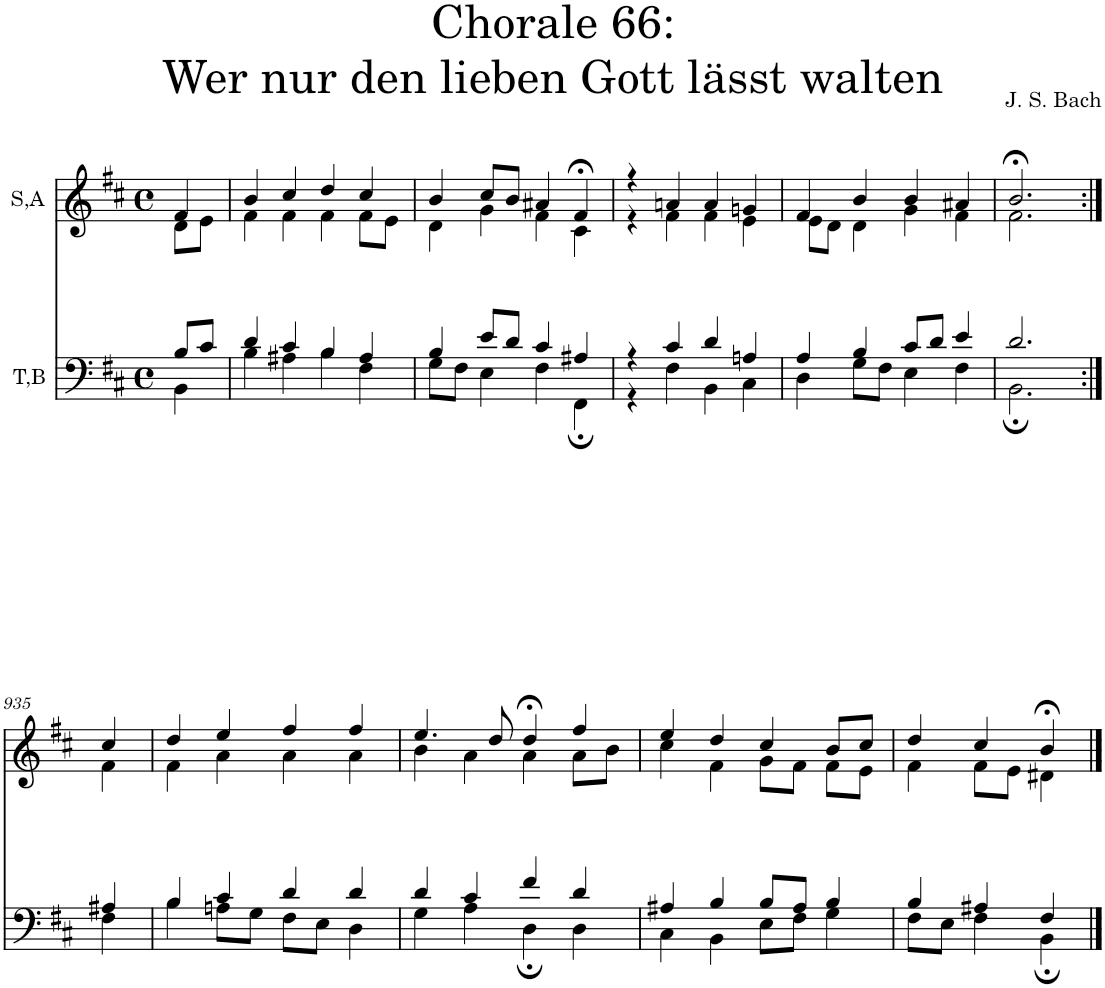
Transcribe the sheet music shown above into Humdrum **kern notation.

**kern	**kern
*part2	*part1
*staff2	*staff1
*I"T,B	*I"S,A
*clefF4	*clefG2
*k[f#c#]	*k[f#c#]
*M4/4	*M4/4
*met(c)	*met(c)
=	=
*^	*^
8B/L	4BB\	4f#/	8d\L
8c#/J	.	.	8e\J
=1	=1	=1	=1
4d/	4B\	4b/	4f#\
4c#/	4A#X\	4cc#/	4f#\
4B/	4B\	4dd/	4f#\
4A#/	4F#\	4cc#/	8f#\L
.	.	.	8e\J
=2	=2	=2	=2
4B/	8G\L	4b/	4d\
.	8F#\J	.	.
8e/L	4E\	8cc#/L	4g\
8d/J	.	8b/J	.
4c#/	4F#\	4a#X/	4f#\
4A#X/	4FF#;\	4f#;</	4c#\
=3	=3	=3	=3
4r	4r	4r	4r
4c#/	4F#\	4an/	4f#\
4d/	4BB\	4a/	4f#\
4An/	4C#\	4gn/	4e\
=4	=4	=4	=4
4A/	4D\	4f#/	8e\L
.	.	.	8d\J
4B/	8G\L	4b/	4d\
.	8F#\J	.	.
8c#/L	4E\	4b/	4g\
8d/J	.	.	.
4e/	4F#\	4a#X/	4f#\
=934	=934	=934	=934
2.d/	2.BB;\	2.b;</	2.f#\
!!LO:LB:g=z	!!
=935:|!	=935:|!	=935:|!	=935:|!
4A#X/	4F#\	4cc#/	4f#\
=7	=7	=7	=7
4B/	4B\	4dd/	4f#\
4c#/	8An\L	4ee/	4a\
.	8G\J	.	.
4d/	8F#\L	4ff#/	4a\
.	8E\J	.	.
4d/	4D\	4ff#/	4a\
=8	=8	=8	=8
4d/	4G\	4.ee/	4b\
4c#/	4A\	.	4a\
.	.	8dd/	.
4f#/	4D;\	4dd;</	4a\
4d/	4D\	4ff#/	8a\L
.	.	.	8b\J
=9	=9	=9	=9
4A#X/	4C#\	4ee/	4cc#\
4B/	4BB\	4dd/	4f#\
8B/L	8E\L	4cc#/	8g\L
8A#/J	8F#\J	.	8f#\J
4B/	4G\	8b/L	8f#\L
.	.	8cc#/J	8e\J
=10	=10	=10	=10
4B/	8F#\L	4dd/	4f#\
.	8E\J	.	.
4A#X/	4F#\	4cc#/	8f#\L
.	.	.	8e\J
4F#/	4BB;\	4b;</	4d#X\
*v	*v	*	*
*	*v	*v
==	==
*-	*-
